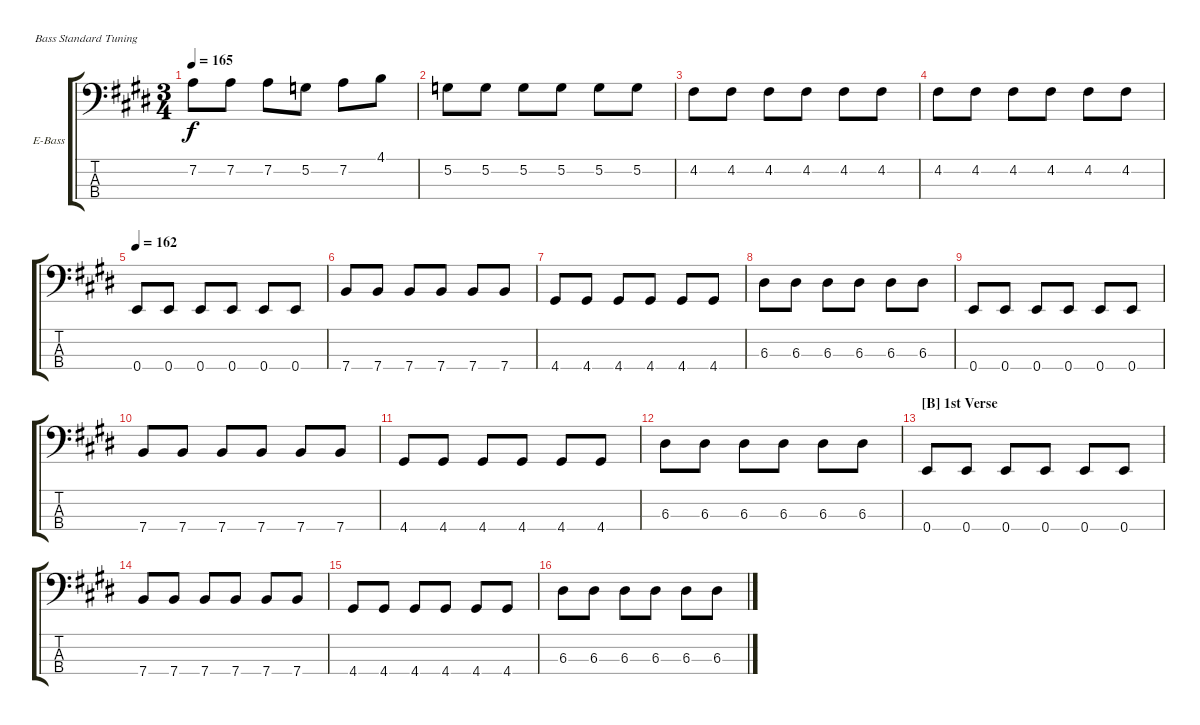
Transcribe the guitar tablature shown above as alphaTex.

\defaultSystemsLayout 4
\bracketExtendMode groupsimilarinstruments
\firstSystemTrackNameOrientation horizontal
\otherSystemsTrackNameOrientation horizontal
\track ("Michael Shuman (E. Bass)" "E-Bass") {multiBarRest instrument electricbassfinger}
\staff {score tabs}
\tuning (G2 D2 A1 E1)
\ts (3 4)
\tempo 165
\clef f4
\ks e
7.2.8{dy f} 7.2.8 7.2.8 5.2.8 7.2.8 4.1.8 |
5.2.8 5.2.8 5.2.8 5.2.8 5.2.8 5.2.8 |
4.2.8 4.2.8 4.2.8 4.2.8 4.2.8 4.2.8 |
4.2.8 4.2.8 4.2.8 4.2.8 4.2.8 4.2.8 |
\tempo 162
0.4.8 0.4.8 0.4.8 0.4.8 0.4.8 0.4.8 |
7.4.8 7.4.8 7.4.8 7.4.8 7.4.8 7.4.8 |
4.4.8 4.4.8 4.4.8 4.4.8 4.4.8 4.4.8 |
6.3.8 6.3.8 6.3.8 6.3.8 6.3.8 6.3.8 |
0.4.8 0.4.8 0.4.8 0.4.8 0.4.8 0.4.8 |
7.4.8 7.4.8 7.4.8 7.4.8 7.4.8 7.4.8 |
4.4.8 4.4.8 4.4.8 4.4.8 4.4.8 4.4.8 |
6.3.8 6.3.8 6.3.8 6.3.8 6.3.8 6.3.8 |
\section ("B" "1st Verse")
0.4.8 0.4.8 0.4.8 0.4.8 0.4.8 0.4.8 |
7.4.8 7.4.8 7.4.8 7.4.8 7.4.8 7.4.8 |
4.4.8 4.4.8 4.4.8 4.4.8 4.4.8 4.4.8 |
6.3.8 6.3.8 6.3.8 6.3.8 6.3.8 6.3.8
